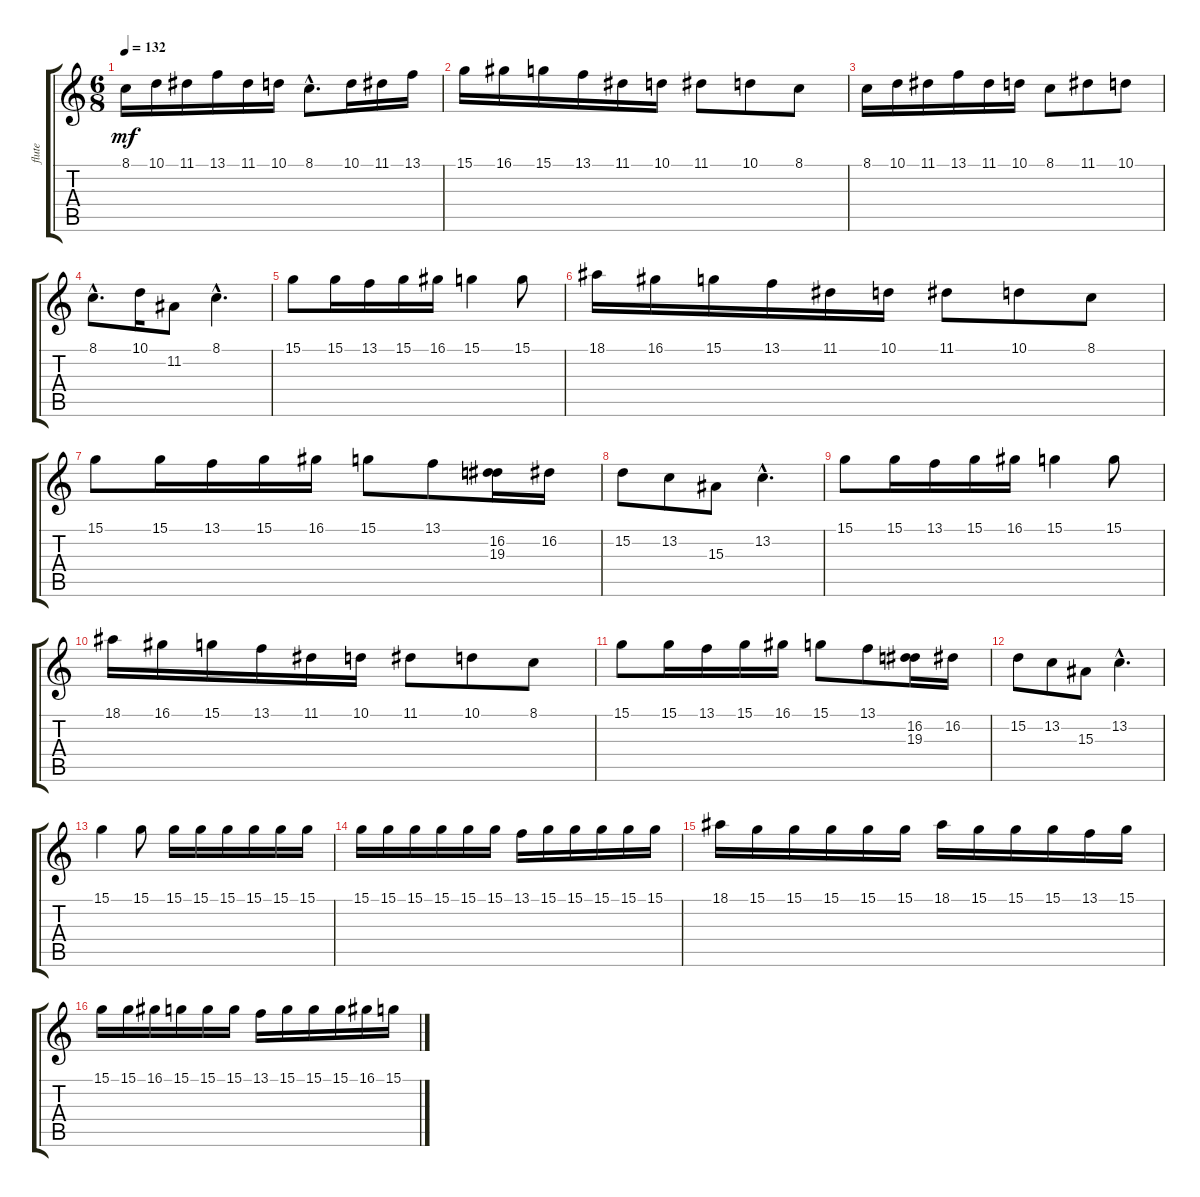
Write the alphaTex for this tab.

\track ("flute" "flute") {instrument oboe}
\staff {score tabs}
\tuning (E4 B3 G3 D3 A2 E2) {hide}
\ts (6 8)
\tempo 132
\clef g2
\ks c
8.1.16{dy mf} 10.1.16 11.1.16 13.1.16 11.1.16 10.1.16 8.1{hac}.8{d} 10.1.16 11.1.16 13.1.16 |
15.1.16 16.1.16 15.1.16 13.1.16 11.1.16 10.1.16 11.1.8 10.1.8 8.1.8 |
8.1.16 10.1.16 11.1.16 13.1.16 11.1.16 10.1.16 8.1.8 11.1.8 10.1.8 |
8.1{hac}.8{d} 10.1.16 11.2.8 8.1{hac}.4{d} |
15.1.8 15.1.16 13.1.16 15.1.16 16.1.16 15.1.4 15.1.8 |
18.1.16 16.1.16 15.1.16 13.1.16 11.1.16 10.1.16 11.1.8 10.1.8 8.1.8 |
15.1.8 15.1.16 13.1.16 15.1.16 16.1.16 15.1.8 13.1.8 (16.2 19.3).16 16.2.16 |
15.2.8 13.2.8 15.3.8 13.2{hac}.4{d} |
15.1.8 15.1.16 13.1.16 15.1.16 16.1.16 15.1.4 15.1.8 |
18.1.16 16.1.16 15.1.16 13.1.16 11.1.16 10.1.16 11.1.8 10.1.8 8.1.8 |
15.1.8 15.1.16 13.1.16 15.1.16 16.1.16 15.1.8 13.1.8 (16.2 19.3).16 16.2.16 |
15.2.8 13.2.8 15.3.8 13.2{hac}.4{d} |
15.1.4 15.1.8 15.1.16 15.1.16 15.1.16 15.1.16 15.1.16 15.1.16 |
15.1.16 15.1.16 15.1.16 15.1.16 15.1.16 15.1.16 13.1.16 15.1.16 15.1.16 15.1.16 15.1.16 15.1.16 |
18.1.16 15.1.16 15.1.16 15.1.16 15.1.16 15.1.16 18.1.16 15.1.16 15.1.16 15.1.16 13.1.16 15.1.16 |
15.1.16 15.1.16 16.1.16 15.1.16 15.1.16 15.1.16 13.1.16 15.1.16 15.1.16 15.1.16 16.1.16 15.1.16
